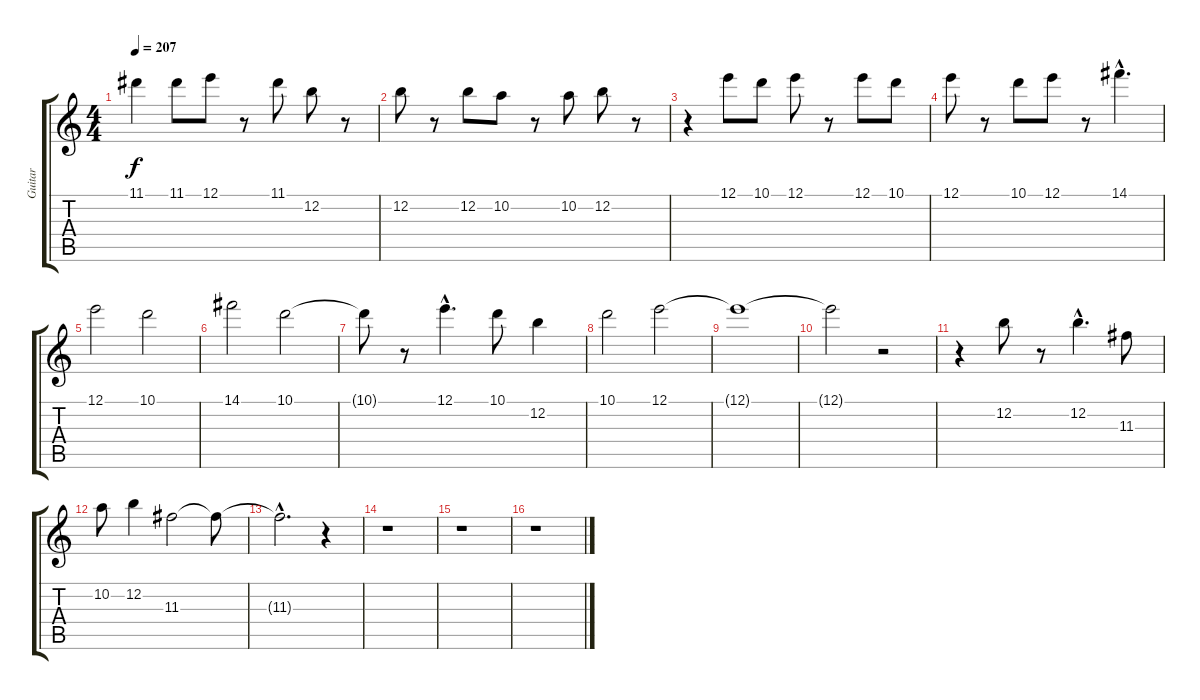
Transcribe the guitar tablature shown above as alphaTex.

\track ("Guitar" "Guitar") {instrument distortionguitar}
\staff {score tabs}
\tuning (E4 B3 G3 D3 A2 E2) {hide}
\ts (4 4)
\tempo 207
\clef g2
\ks c
11.1{t}.4{dy f} 11.1.8 12.1.8 r.8 11.1.8 12.2.8 r.8 |
12.2.8 r.8 12.2.8 10.2.8 r.8 10.2.8 12.2.8 r.8 |
r.4 12.1.8 10.1.8 12.1.8 r.8 12.1.8 10.1.8 |
12.1.8 r.8 10.1.8 12.1.8 r.8 14.1{hac}.4{d} |
12.1.2 10.1.2 |
14.1.2 10.1.2 |
10.1{t}.8 r.8 12.1{hac}.4{d} 10.1.8 12.2.4 |
10.1.2 12.1.2 |
12.1{t}.1 |
12.1{t}.2 r.2 |
r.4 12.2.8 r.8 12.2{hac}.4{d} 11.3.8 |
10.2.8 12.2.4 11.3.2 11.3{t}.8 |
11.3{hac t}.2{d} r.4 |
r.1 |
r.1 |
r.1
